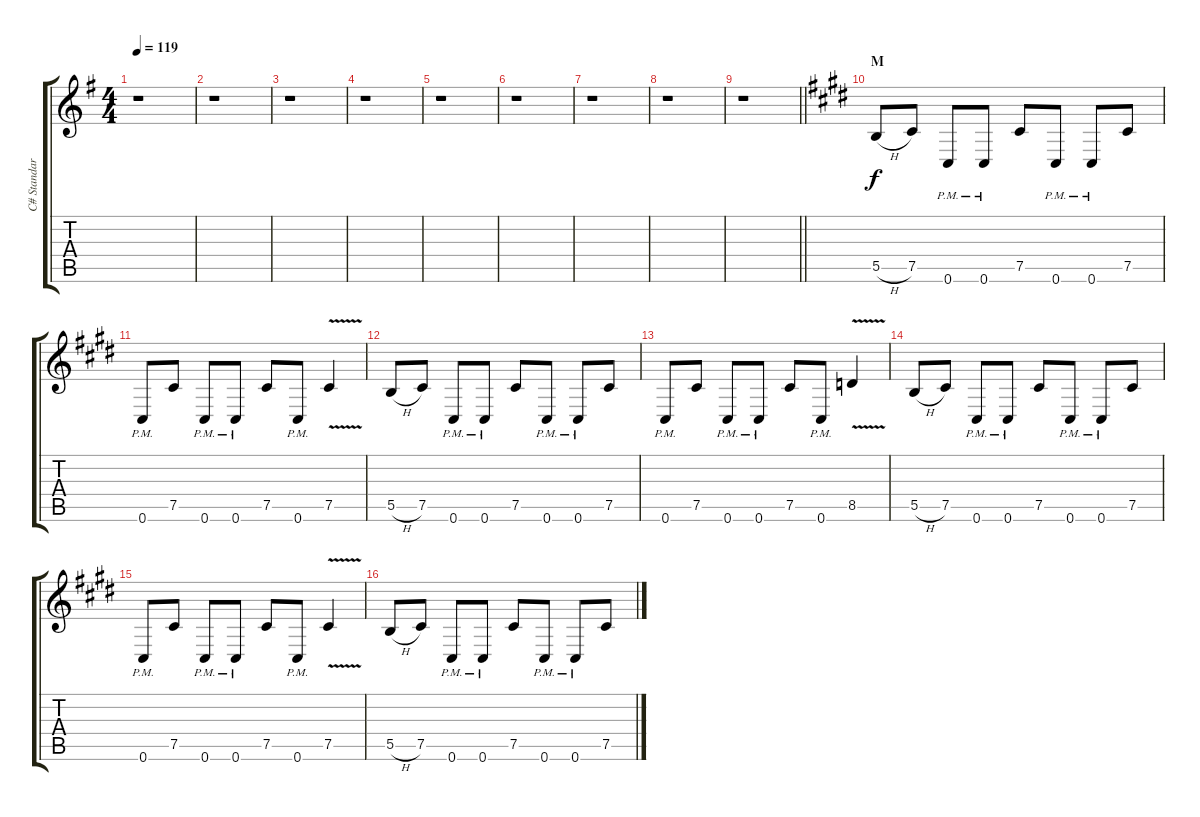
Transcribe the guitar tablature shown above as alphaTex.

\track ("C# Standard Tuning Distortion" "C# Standar") {instrument distortionguitar}
\staff {score tabs}
\tuning (Db4 Ab3 E3 B2 Gb2 Db2) {hide}
\ts (4 4)
\tempo 119
\clef g2
\ks g
r.1{dy f} |
r.1 |
r.1 |
r.1 |
r.1 |
r.1 |
r.1 |
r.1 |
\barLineRight lightlight
r.1 |
\section ("" "M")
\ks e
5.5{h}.8 7.5.8 0.6{pm}.8 0.6{pm}.8 7.5.8 0.6{pm}.8 0.6{pm}.8 7.5.8 |
0.6{pm}.8 7.5.8 0.6{pm}.8 0.6{pm}.8 7.5.8 0.6{pm}.8 7.5{v}.4 |
5.5{h}.8 7.5.8 0.6{pm}.8 0.6{pm}.8 7.5.8 0.6{pm}.8 0.6{pm}.8 7.5.8 |
0.6{pm}.8 7.5.8 0.6{pm}.8 0.6{pm}.8 7.5.8 0.6{pm}.8 8.5{v}.4 |
5.5{h}.8 7.5.8 0.6{pm}.8 0.6{pm}.8 7.5.8 0.6{pm}.8 0.6{pm}.8 7.5.8 |
0.6{pm}.8 7.5.8 0.6{pm}.8 0.6{pm}.8 7.5.8 0.6{pm}.8 7.5{v}.4 |
5.5{h}.8 7.5.8 0.6{pm}.8 0.6{pm}.8 7.5.8 0.6{pm}.8 0.6{pm}.8 7.5.8
